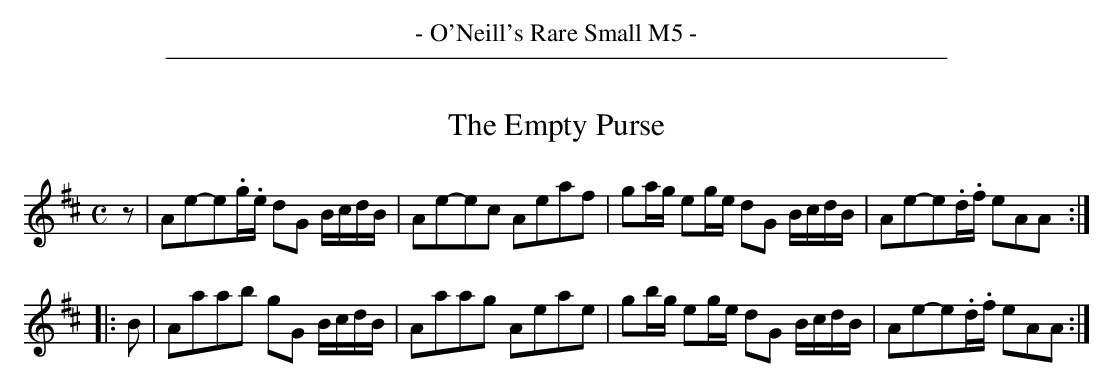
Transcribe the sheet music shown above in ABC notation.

X:1
T: The Empty Purse
M: C
L: 1/16
K: Amix
z2 | A2e2-e2.g.e d2G2 BcdB | A2e2-e2c2 A2e2a2f2 | g2ag e2ge d2G2 BcdB | A2e2-e2.d.f e2A2A2 ::
B2 | A2a2a2b2    g2G2 BcdB | A2a2a2g2  A2e2a2e2 | g2bg e2ge d2G2 BcdB | A2e2-e2.d.f e2A2A2 :|
